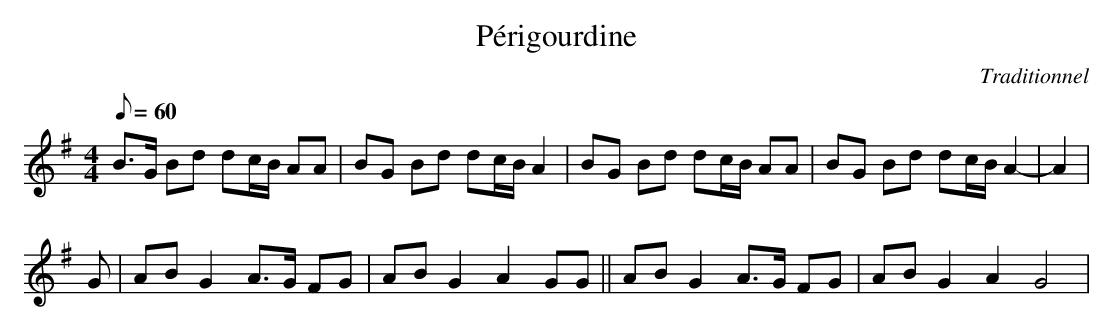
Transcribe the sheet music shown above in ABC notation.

X:1
T:Périgourdine
M:4/4
L:1/8
Q:60
C:Traditionnel
K:G
B>G Bd dc/2B/2 AA|BG Bd dc/2B/2 A2|BG Bd dc/2B/2 AA|BG Bd dc/2B/2 A2-|A2
|!
G|AB G2 A>G FG|AB G2 A2 GG||AB G2 A>G FG|AB G2 A2 G4|!
